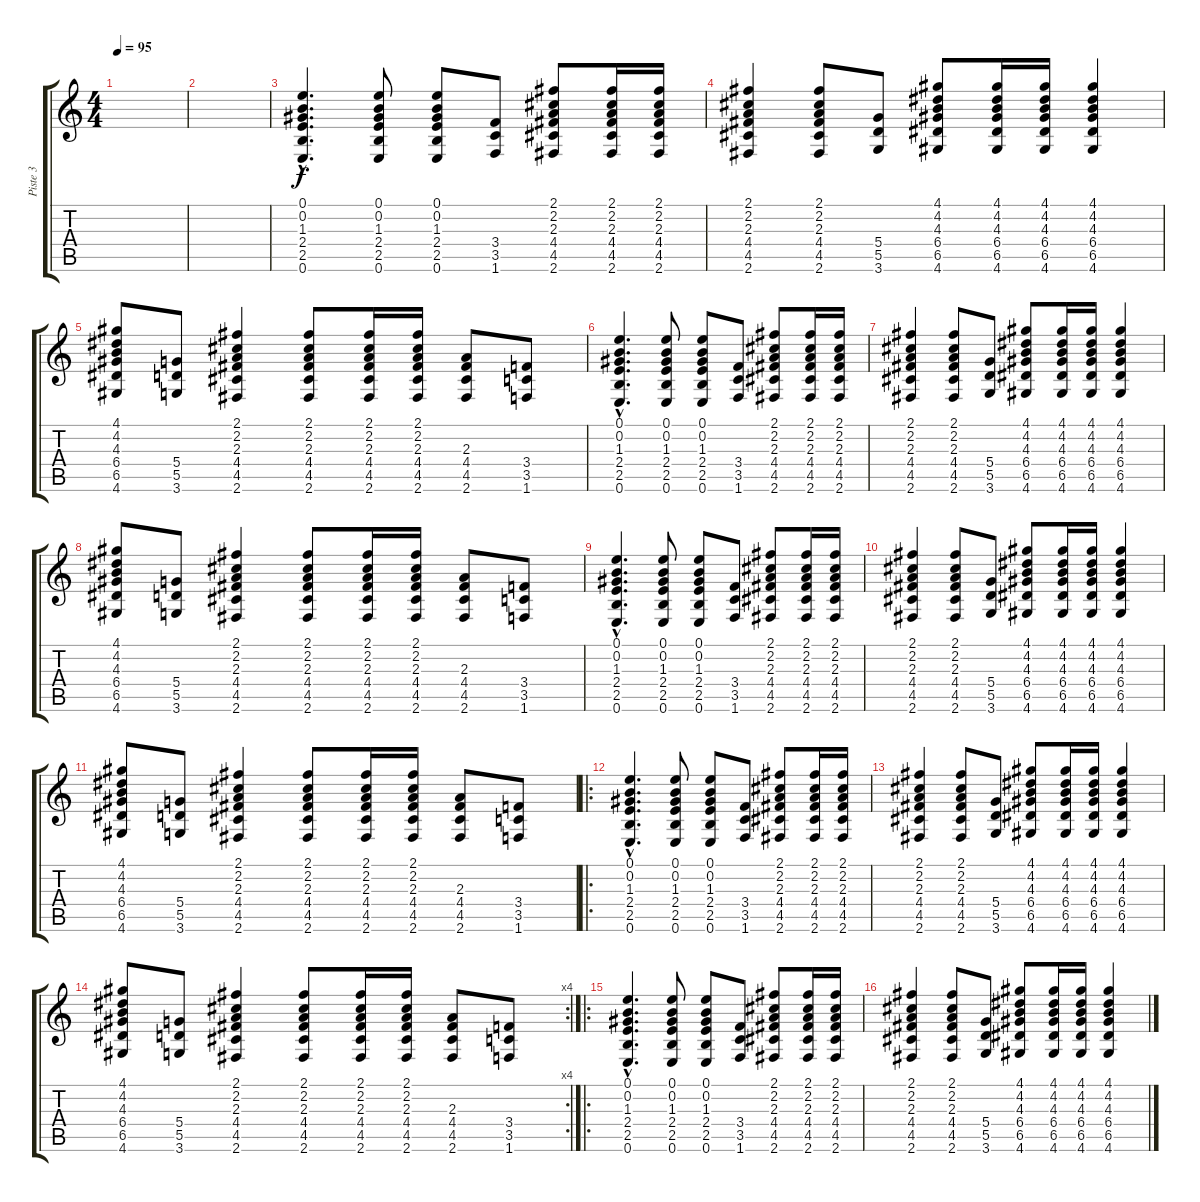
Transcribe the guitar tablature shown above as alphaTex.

\track ("Piste 3" "Piste 3") {instrument acousticguitarnylon}
\staff {score tabs}
\tuning (E4 B3 G3 D3 A2 E2) {hide}
\ts (4 4)
\tempo 95
\clef g2
\ks c
|
|
(0.1{hac} 0.2{hac} 1.3{hac} 2.4{hac} 2.5{hac} 0.6{hac}).4{d} (0.1 0.2 1.3 2.4 2.5 0.6).8 (0.1 0.2 1.3 2.4 2.5 0.6).8 (3.4 3.5 1.6).8 (2.1 2.2 2.3 4.4 4.5 2.6).8 (2.1 2.2 2.3 4.4 4.5 2.6).16 (2.1 2.2 2.3 4.4 4.5 2.6).16 |
(2.1 2.2 2.3 4.4 4.5 2.6).4 (2.1 2.2 2.3 4.4 4.5 2.6).8 (5.4 5.5 3.6).8 (4.1 4.2 4.3 6.4 6.5 4.6).8 (4.1 4.2 4.3 6.4 6.5 4.6).16 (4.1 4.2 4.3 6.4 6.5 4.6).16 (4.1 4.2 4.3 6.4 6.5 4.6).4 |
(4.1 4.2 4.3 6.4 6.5 4.6).8 (5.4 5.5 3.6).8 (2.1 2.2 2.3 4.4 4.5 2.6).4 (2.1 2.2 2.3 4.4 4.5 2.6).8 (2.1 2.2 2.3 4.4 4.5 2.6).16 (2.1 2.2 2.3 4.4 4.5 2.6).16 (2.3 4.4 4.5 2.6).8 (3.4 3.5 1.6).8 |
(0.1{hac} 0.2{hac} 1.3{hac} 2.4{hac} 2.5{hac} 0.6{hac}).4{d} (0.1 0.2 1.3 2.4 2.5 0.6).8 (0.1 0.2 1.3 2.4 2.5 0.6).8 (3.4 3.5 1.6).8 (2.1 2.2 2.3 4.4 4.5 2.6).8 (2.1 2.2 2.3 4.4 4.5 2.6).16 (2.1 2.2 2.3 4.4 4.5 2.6).16 |
(2.1 2.2 2.3 4.4 4.5 2.6).4 (2.1 2.2 2.3 4.4 4.5 2.6).8 (5.4 5.5 3.6).8 (4.1 4.2 4.3 6.4 6.5 4.6).8 (4.1 4.2 4.3 6.4 6.5 4.6).16 (4.1 4.2 4.3 6.4 6.5 4.6).16 (4.1 4.2 4.3 6.4 6.5 4.6).4 |
(4.1 4.2 4.3 6.4 6.5 4.6).8 (5.4 5.5 3.6).8 (2.1 2.2 2.3 4.4 4.5 2.6).4 (2.1 2.2 2.3 4.4 4.5 2.6).8 (2.1 2.2 2.3 4.4 4.5 2.6).16 (2.1 2.2 2.3 4.4 4.5 2.6).16 (2.3 4.4 4.5 2.6).8 (3.4 3.5 1.6).8 |
(0.1{hac} 0.2{hac} 1.3{hac} 2.4{hac} 2.5{hac} 0.6{hac}).4{d} (0.1 0.2 1.3 2.4 2.5 0.6).8 (0.1 0.2 1.3 2.4 2.5 0.6).8 (3.4 3.5 1.6).8 (2.1 2.2 2.3 4.4 4.5 2.6).8 (2.1 2.2 2.3 4.4 4.5 2.6).16 (2.1 2.2 2.3 4.4 4.5 2.6).16 |
(2.1 2.2 2.3 4.4 4.5 2.6).4 (2.1 2.2 2.3 4.4 4.5 2.6).8 (5.4 5.5 3.6).8 (4.1 4.2 4.3 6.4 6.5 4.6).8 (4.1 4.2 4.3 6.4 6.5 4.6).16 (4.1 4.2 4.3 6.4 6.5 4.6).16 (4.1 4.2 4.3 6.4 6.5 4.6).4 |
(4.1 4.2 4.3 6.4 6.5 4.6).8 (5.4 5.5 3.6).8 (2.1 2.2 2.3 4.4 4.5 2.6).4 (2.1 2.2 2.3 4.4 4.5 2.6).8 (2.1 2.2 2.3 4.4 4.5 2.6).16 (2.1 2.2 2.3 4.4 4.5 2.6).16 (2.3 4.4 4.5 2.6).8 (3.4 3.5 1.6).8 |
\ro
(0.1{hac} 0.2{hac} 1.3{hac} 2.4{hac} 2.5{hac} 0.6{hac}).4{d} (0.1 0.2 1.3 2.4 2.5 0.6).8 (0.1 0.2 1.3 2.4 2.5 0.6).8 (3.4 3.5 1.6).8 (2.1 2.2 2.3 4.4 4.5 2.6).8 (2.1 2.2 2.3 4.4 4.5 2.6).16 (2.1 2.2 2.3 4.4 4.5 2.6).16 |
(2.1 2.2 2.3 4.4 4.5 2.6).4 (2.1 2.2 2.3 4.4 4.5 2.6).8 (5.4 5.5 3.6).8 (4.1 4.2 4.3 6.4 6.5 4.6).8 (4.1 4.2 4.3 6.4 6.5 4.6).16 (4.1 4.2 4.3 6.4 6.5 4.6).16 (4.1 4.2 4.3 6.4 6.5 4.6).4 |
\rc 4
(4.1 4.2 4.3 6.4 6.5 4.6).8 (5.4 5.5 3.6).8 (2.1 2.2 2.3 4.4 4.5 2.6).4 (2.1 2.2 2.3 4.4 4.5 2.6).8 (2.1 2.2 2.3 4.4 4.5 2.6).16 (2.1 2.2 2.3 4.4 4.5 2.6).16 (2.3 4.4 4.5 2.6).8 (3.4 3.5 1.6).8 |
\ro
(0.1{hac} 0.2{hac} 1.3{hac} 2.4{hac} 2.5{hac} 0.6{hac}).4{d} (0.1 0.2 1.3 2.4 2.5 0.6).8 (0.1 0.2 1.3 2.4 2.5 0.6).8 (3.4 3.5 1.6).8 (2.1 2.2 2.3 4.4 4.5 2.6).8 (2.1 2.2 2.3 4.4 4.5 2.6).16 (2.1 2.2 2.3 4.4 4.5 2.6).16 |
(2.1 2.2 2.3 4.4 4.5 2.6).4 (2.1 2.2 2.3 4.4 4.5 2.6).8 (5.4 5.5 3.6).8 (4.1 4.2 4.3 6.4 6.5 4.6).8 (4.1 4.2 4.3 6.4 6.5 4.6).16 (4.1 4.2 4.3 6.4 6.5 4.6).16 (4.1 4.2 4.3 6.4 6.5 4.6).4
